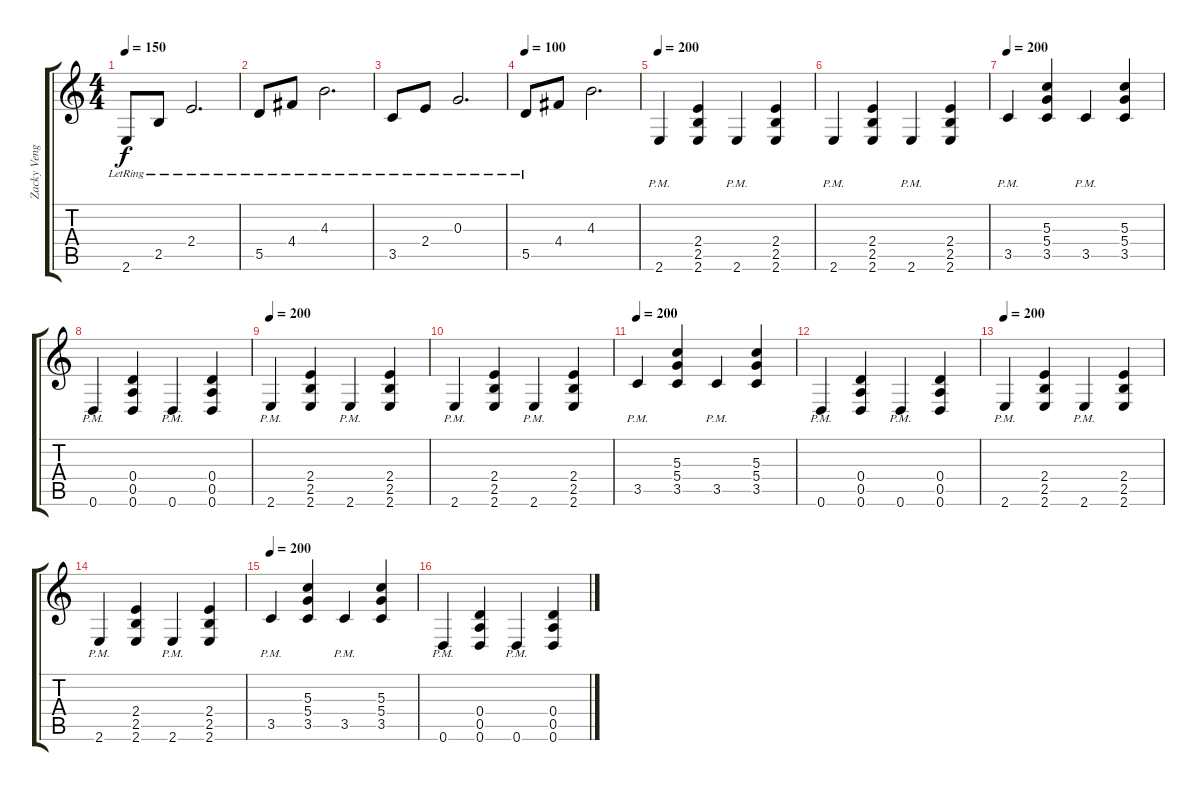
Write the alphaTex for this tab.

\track ("Zacky Vengeance" "Zacky Veng") {instrument distortionguitar}
\staff {score tabs}
\tuning (E4 B3 G3 D3 A2 D2) {hide}
\ts (4 4)
\tempo 150
\clef g2
\ks c
2.6{lr}.8{dy f} 2.5{lr}.8 2.4{lr}.2{d} |
5.5{lr}.8 4.4{lr}.8 4.3{lr}.2{d} |
3.5{lr}.8 2.4{lr}.8 0.3{lr}.2{d} |
\tempo 100
5.5{lr}.8 4.4.8 4.3.2{d} |
\tempo 200
2.6{pm}.4 (2.4 2.5 2.6).4 2.6{pm}.4 (2.4 2.5 2.6).4 |
2.6{pm}.4 (2.4 2.5 2.6).4 2.6{pm}.4 (2.4 2.5 2.6).4 |
\tempo 200
3.5{pm}.4 (5.3 5.4 3.5).4 3.5{pm}.4 (5.3 5.4 3.5).4 |
0.6{pm}.4 (0.4 0.5 0.6).4 0.6{pm}.4 (0.4 0.5 0.6).4 |
\tempo 200
2.6{pm}.4 (2.4 2.5 2.6).4 2.6{pm}.4 (2.4 2.5 2.6).4 |
2.6{pm}.4 (2.4 2.5 2.6).4 2.6{pm}.4 (2.4 2.5 2.6).4 |
\tempo 200
3.5{pm}.4 (5.3 5.4 3.5).4 3.5{pm}.4 (5.3 5.4 3.5).4 |
0.6{pm}.4 (0.4 0.5 0.6).4 0.6{pm}.4 (0.4 0.5 0.6).4 |
\tempo 200
2.6{pm}.4 (2.4 2.5 2.6).4 2.6{pm}.4 (2.4 2.5 2.6).4 |
2.6{pm}.4 (2.4 2.5 2.6).4 2.6{pm}.4 (2.4 2.5 2.6).4 |
\tempo 200
3.5{pm}.4 (5.3 5.4 3.5).4 3.5{pm}.4 (5.3 5.4 3.5).4 |
0.6{pm}.4 (0.4 0.5 0.6).4 0.6{pm}.4 (0.4 0.5 0.6).4
